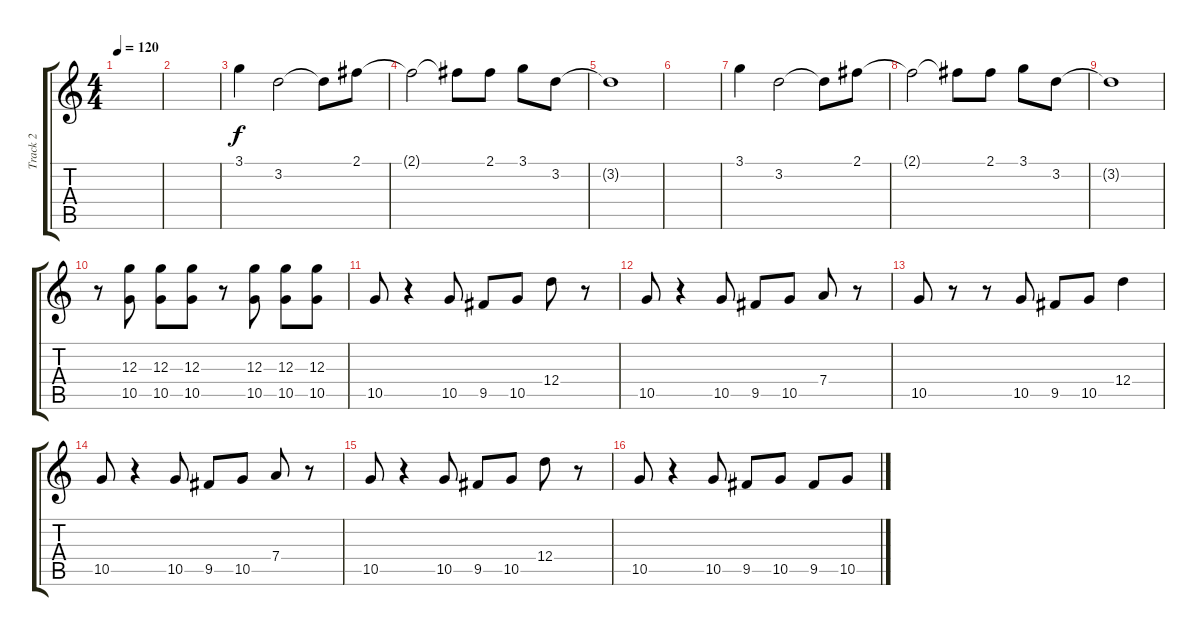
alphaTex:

\track ("Track 2" "Track 2") {instrument overdrivenguitar}
\staff {score tabs}
\tuning (E4 B3 G3 D3 A2 E2) {hide}
\ts (4 4)
\tempo 120
\clef g2
\ks c
|
|
3.1.4{volume 16 instrument vibraphone} 3.2.2 3.2{t}.8 2.1.8 |
2.1{t}.2 2.1{t}.8 2.1.8 3.1.8 3.2.8 |
3.2{t}.1 |
|
3.1.4{volume 16 instrument vibraphone} 3.2.2 3.2{t}.8 2.1.8 |
2.1{t}.2 2.1{t}.8 2.1.8 3.1.8 3.2.8 |
3.2{t}.1 |
r.8 (12.3 10.5).8{volume 13 instrument overdrivenguitar} (12.3 10.5).8 (12.3 10.5).8 r.8 (12.3 10.5).8 (12.3 10.5).8 (12.3 10.5).8 |
10.5.8{volume 16 balance 8 instrument overdrivenguitar} r.4 10.5.8 9.5.8 10.5.8 12.4.8 r.8 |
10.5.8 r.4 10.5.8 9.5.8 10.5.8 7.4.8 r.8 |
10.5.8 r.8 r.8 10.5.8 9.5.8 10.5.8 12.4.4 |
10.5.8 r.4 10.5.8 9.5.8 10.5.8 7.4.8 r.8 |
10.5.8{instrument overdrivenguitar} r.4 10.5.8 9.5.8 10.5.8 12.4.8 r.8 |
10.5.8 r.4 10.5.8 9.5.8 10.5.8 9.5.8 10.5.8
